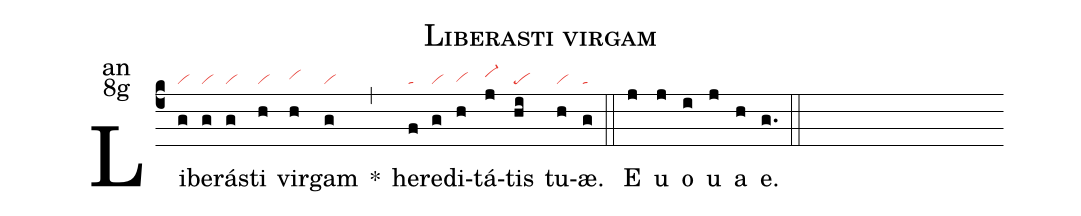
name:Liberasti virgam;
office-part:an;
mode:8g;
nabc-lines:1;
%%
(c4) Li(g|vi)be(g|vi)rás(g|vi)ti(h|vi) vir(h|vihh)gam(g|vi) *(,) he(f|ta)re(g|vi)di(h|vihg)tá(j|vi-hi)tis(hi|pe) tu(h|vi)æ.(g|ta) (::)
<eu>E(j) u(j) o(i) u(j) a(h) e.</eu>(g.) (::)
